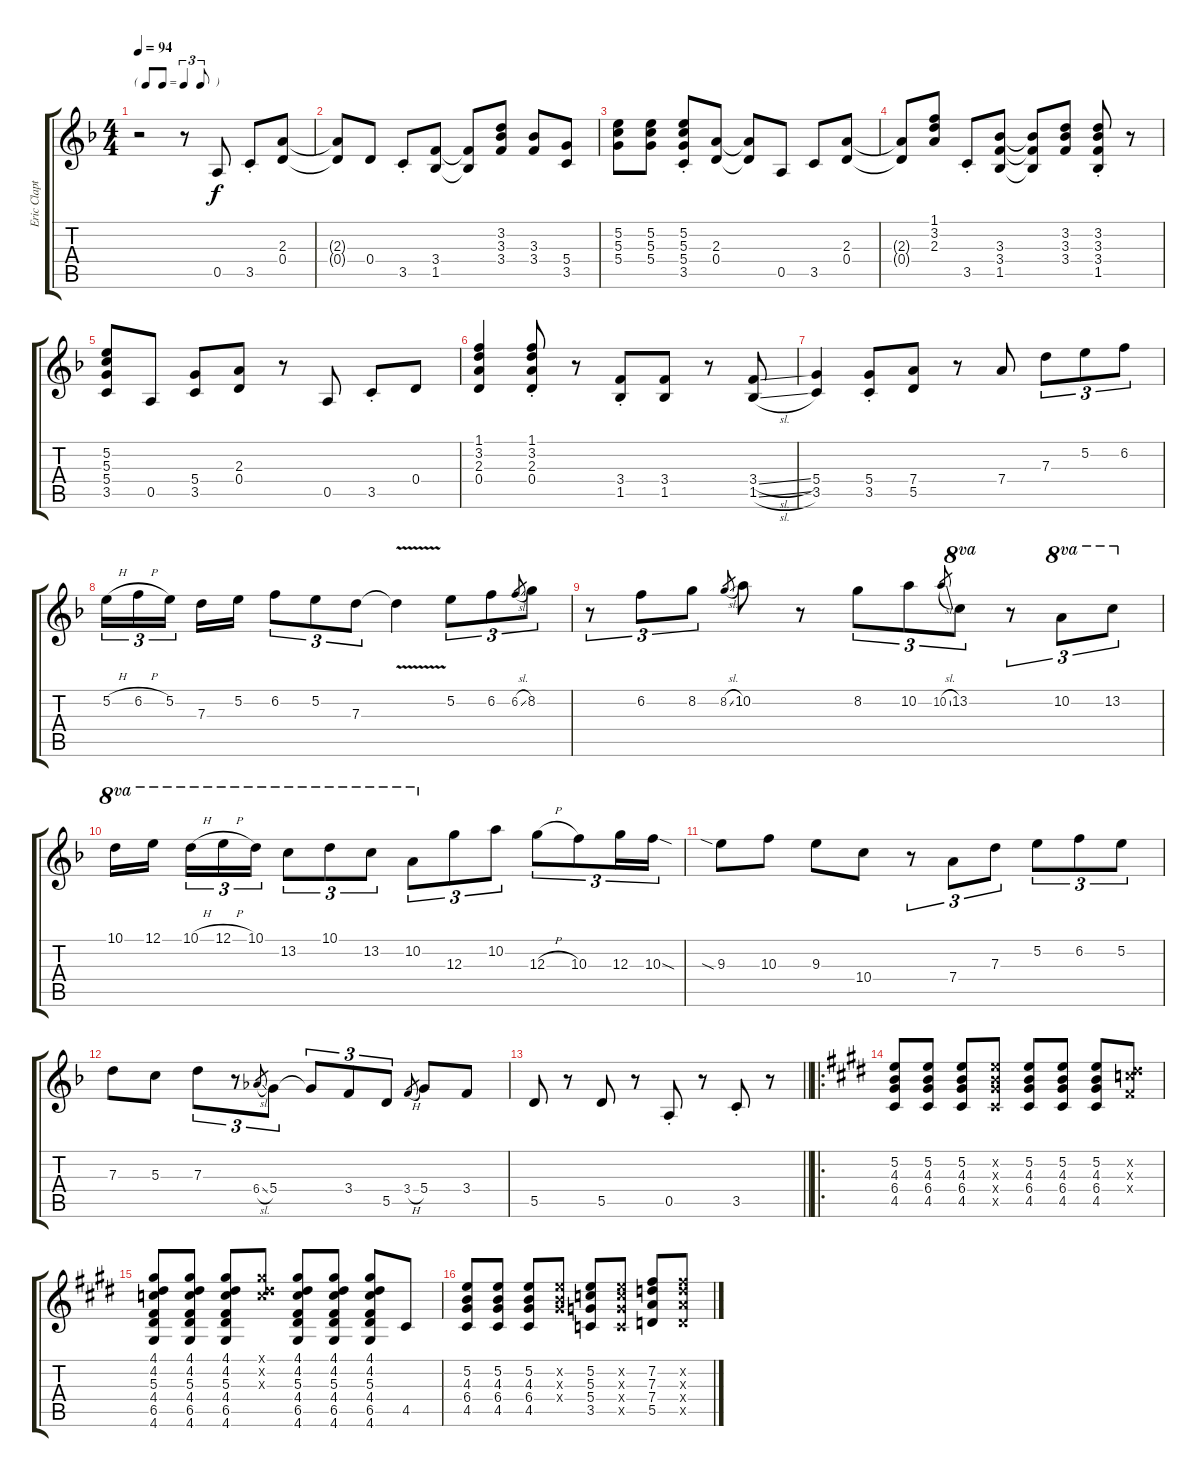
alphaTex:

\track ("Eric Clapton - Acoustic Guitar" "Eric Clapt") {instrument acousticguitarsteel}
\staff {score tabs}
\tuning (E4 B3 G3 D3 A2 E2) {hide}
\ts (4 4)
\tf triplet8th
\tempo 94
\clef g2
\ks f
r.2{dy f instrument acousticguitarsteel} r.8 0.5.8 3.5{st}.8 (2.3 0.4).8 |
(2.3{t} 0.4{t}).8 0.4.8 3.5{st}.8 (3.4 1.5).8 (3.4{t} 1.5{t}).8 (3.2 3.3 3.4).8 (3.3 3.4).8 (5.4 3.5).8 |
(5.2 5.3 5.4).8 (5.2 5.3 5.4).8 (5.2{st} 5.3{st} 5.4{st} 3.5{st}).8 (2.3 0.4).8 (2.3{t} 0.4{t}).8 0.5.8 3.5.8 (2.3 0.4).8 |
(2.3{t} 0.4{t}).8 (1.1 3.2 2.3).8 3.5{st}.8 (3.3 3.4 1.5).8 (3.3{t} 3.4{t} 1.5{t}).8 (3.2 3.3 3.4).8 (3.2{st} 3.3{st} 3.4{st} 1.5{st}).8 r.8 |
(5.2 5.3 5.4 3.5).8 0.5.8 (5.4 3.5).8 (2.3 0.4).8 r.8 0.5.8 3.5{st}.8 0.4.8 |
(1.1 3.2 2.3 0.4).4 (1.1{st} 3.2{st} 2.3{st} 0.4{st}).8 r.8 (3.4{st} 1.5{st}).8 (3.4 1.5).8 r.8 (3.4{sl} 1.5{sl}).8 |
(5.4 3.5).4 (5.4{st} 3.5{st}).8 (7.4 5.5).8 r.8 7.4.8 7.3.8{tu (3 2)} 5.2.8{tu (3 2)} 6.2.8{tu (3 2)} |
5.2{h}.16{tu (3 2)} 6.2{h}.16{tu (3 2)} 5.2.16{tu (3 2) beam splitsecondary} 7.3.16 5.2.16 6.2.8{tu (3 2)} 5.2.8{tu (3 2)} 7.3.8{tu (3 2)} 7.3{v t}.4 5.2.8{tu (3 2)} 6.2.8{tu (3 2)} 6.2{sl}.8{gr} 8.2.8{tu (3 2)} |
r.8{tu (3 2)} 6.2.8{tu (3 2)} 8.2.8{tu (3 2)} 8.2{sl}.8{gr} 10.2.8 r.8 8.2.8{tu (3 2)} 10.2.8{tu (3 2)} 10.2{sl}.8{gr} 13.2.8{tu (3 2) ot 8va} r.8{tu (3 2)} 10.2.8{tu (3 2) ot 8va} 13.2.8{tu (3 2) ot 8va} |
10.1.16{ot 8va} 12.1.16{ot 8va beam splitsecondary} 10.1{h}.16{tu (3 2) ot 8va} 12.1{h}.16{tu (3 2) ot 8va} 10.1.16{tu (3 2) ot 8va} 13.2.8{tu (3 2) ot 8va} 10.1.8{tu (3 2) ot 8va} 13.2.8{tu (3 2) ot 8va} 10.2.8{tu (3 2) ot 8va} 12.3.8{tu (3 2)} 10.2.8{tu (3 2)} 12.3{h}.8{tu (3 2)} 10.3.8{tu (3 2)} 12.3.16{tu (3 2)} 10.3{sod}.16{tu (3 2)} |
9.3{sia}.8 10.3.8 9.3.8 10.4.8 r.8{tu (3 2)} 7.4.8{tu (3 2)} 7.3.8{tu (3 2)} 5.2.8{tu (3 2)} 6.2.8{tu (3 2)} 5.2.8{tu (3 2)} |
7.3.8 5.3.8 7.3.8{tu (3 2)} r.8{tu (3 2)} 6.4{sl}.8{gr} 5.4.8{tu (3 2)} 5.4{t}.8{tu (3 2)} 3.4.8{tu (3 2)} 5.5.8{tu (3 2)} 3.4{h}.8{gr} 5.4.8 3.4.8 |
\barLineRight lightlight
5.5.8 r.8 5.5.8 r.8 0.5{st}.8 r.8 3.5{st}.8 r.8 |
\ro
\ks e
(5.2 4.3 6.4 4.5).8 (5.2 4.3 6.4 4.5).8 (5.2 4.3 6.4 4.5).8 (5.2{x} 4.3{x} 6.4{x} 4.5{x}).8 (5.2 4.3 6.4 4.5).8 (5.2 4.3 6.4 4.5).8 (5.2 4.3 6.4 4.5).8 (4.2{x} 5.3{x} 4.4{x}).8 |
\ks c#minor
(4.1 4.2 5.3 4.4 6.5 4.6).8 (4.1 4.2 5.3 4.4 6.5 4.6).8 (4.1 4.2 5.3 4.4 6.5 4.6).8 (4.1{x} 4.2{x} 5.3{x}).8 (4.1 4.2 5.3 4.4 6.5 4.6).8 (4.1 4.2 5.3 4.4 6.5 4.6).8 (4.1 4.2 5.3 4.4 6.5 4.6).8 4.5.8 |
(5.2 4.3 6.4 4.5).8 (5.2 4.3 6.4 4.5).8 (5.2 4.3 6.4 4.5).8 (5.2{x} 4.3{x} 6.4{x}).8 (5.2 5.3 5.4 3.5).8 (5.2{x} 5.3{x} 5.4{x} 3.5{x}).8 (7.2 7.3 7.4 5.5).8 (7.2{x} 7.3{x} 7.4{x} 5.5{x}).8
